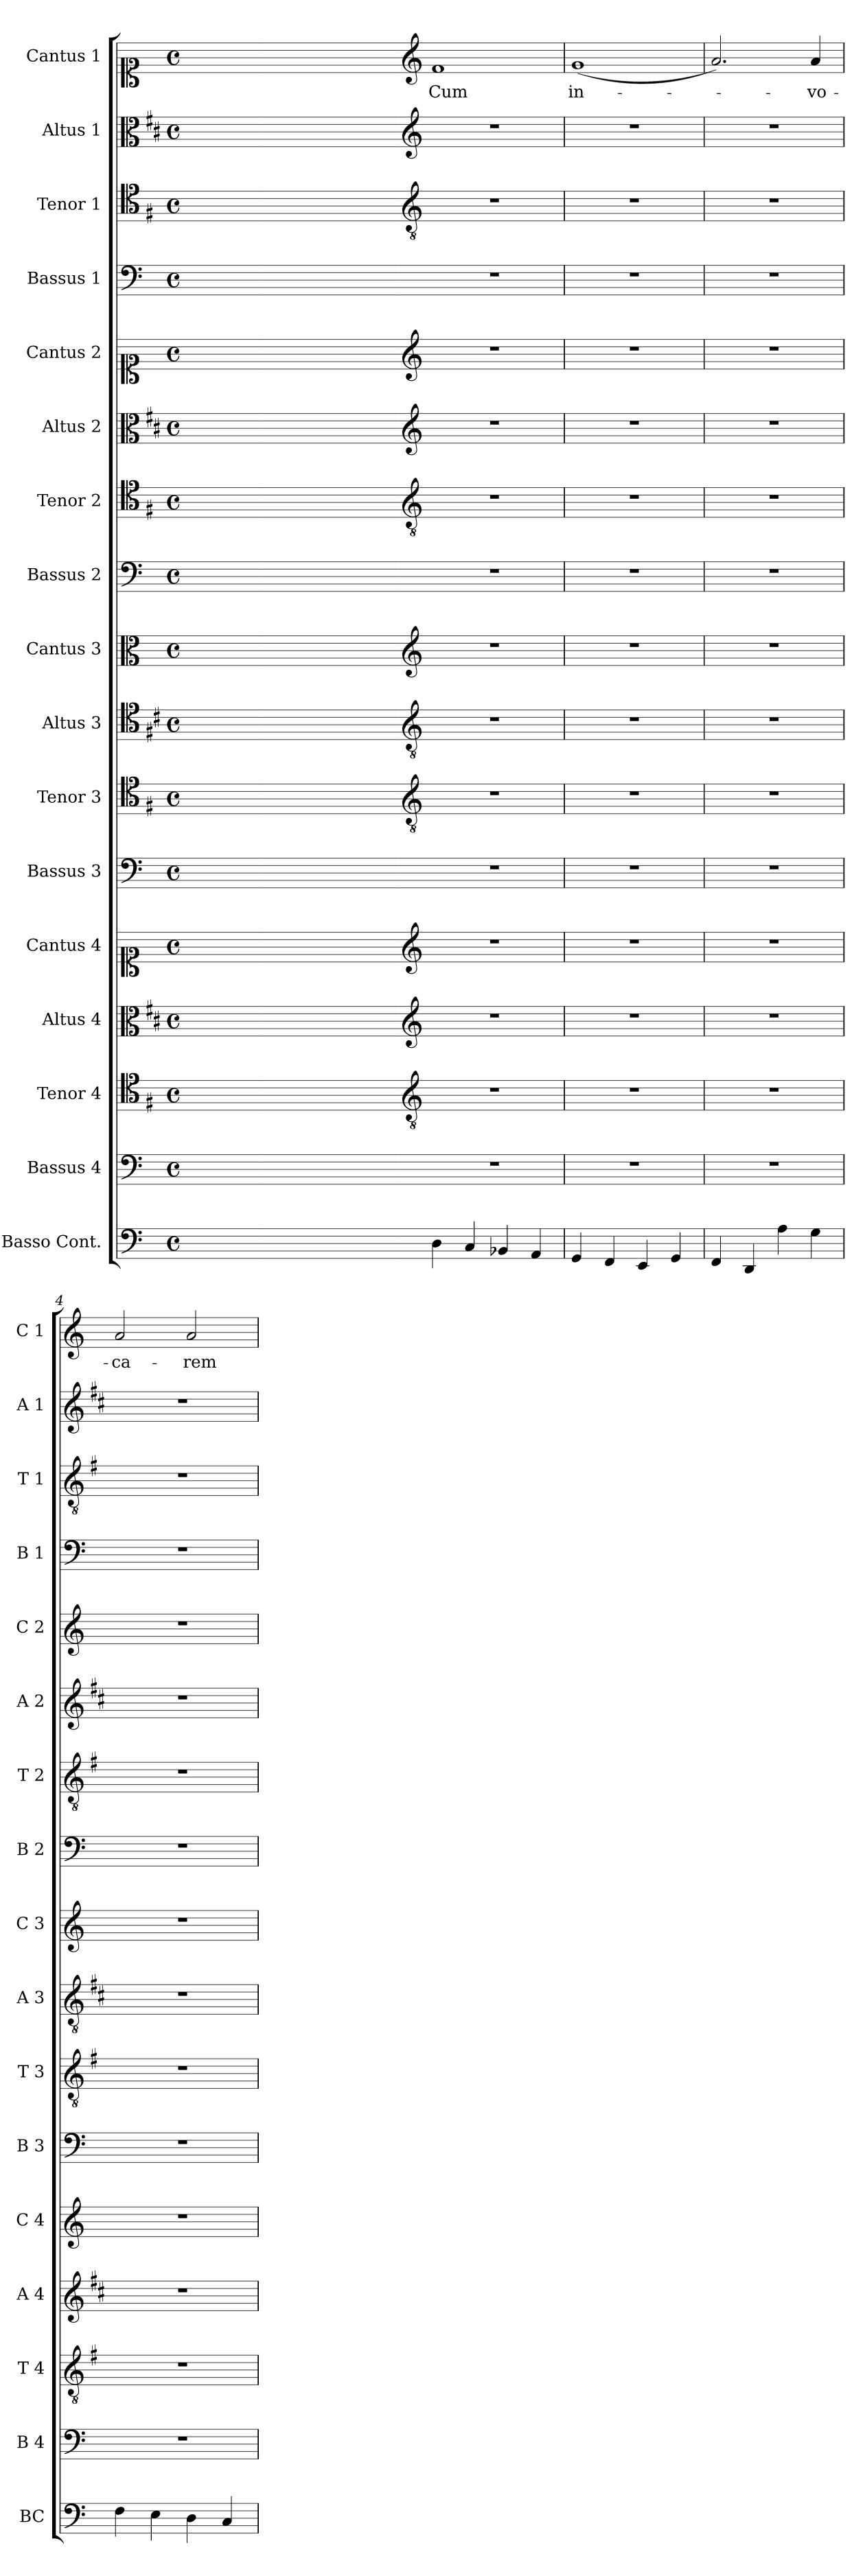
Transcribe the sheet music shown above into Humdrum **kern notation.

**kern	**kern	**kern	**kern	**kern	**kern	**kern	**kern	**kern	**kern	**kern	**kern	**kern	**kern	**kern	**kern	**kern	**text
*part17	*part16	*part15	*part14	*part13	*part12	*part11	*part10	*part9	*part8	*part7	*part6	*part5	*part4	*part3	*part2	*part1	*part1
*staff17	*staff16	*staff15	*staff14	*staff13	*staff12	*staff11	*staff10	*staff9	*staff8	*staff7	*staff6	*staff5	*staff4	*staff3	*staff2	*staff1	*staff1
*I"Basso Cont.	*I"Bassus 4	*I"Tenor 4	*I"Altus 4	*I"Cantus 4	*I"Bassus 3	*I"Tenor 3	*I"Altus 3	*I"Cantus 3	*I"Bassus 2	*I"Tenor 2	*I"Altus 2	*I"Cantus 2	*I"Bassus 1	*I"Tenor 1	*I"Altus 1	*I"Cantus 1	*
*I'BC	*I'B 4	*I'T 4	*I'A 4	*I'C 4	*I'B 3	*I'T 3	*I'A 3	*I'C 3	*I'B 2	*I'T 2	*I'A 2	*I'C 2	*I'B 1	*I'T 1	*I'A 1	*I'C 1	*
*clefF4	*clefF4	*clefC4	*clefC3	*clefC1	*clefF4	*clefC4	*clefC4	*clefC3	*clefF4	*clefC4	*clefC3	*clefC1	*clefF4	*clefC4	*clefC3	*clefC1	*
*	*	*ITrd4c7	*ITrd1c2	*	*	*ITrd4c7	*ITrd1c2	*	*	*ITrd4c7	*ITrd1c2	*	*	*ITrd4c7	*ITrd1c2	*	*
*k[]	*k[]	*k[]	*k[]	*k[]	*k[]	*k[]	*k[]	*k[]	*k[]	*k[]	*k[]	*k[]	*k[]	*k[]	*k[]	*k[]	*
*C:	*C:	*C:	*C:	*C:	*C:	*C:	*C:	*C:	*C:	*C:	*C:	*C:	*C:	*C:	*C:	*C:	*
*M4/4	*M4/4	*M4/4	*M4/4	*M4/4	*M4/4	*M4/4	*M4/4	*M4/4	*M4/4	*M4/4	*M4/4	*M4/4	*M4/4	*M4/4	*M4/4	*M4/4	*
*met(c)	*met(c)	*met(c)	*met(c)	*met(c)	*met(c)	*met(c)	*met(c)	*met(c)	*met(c)	*met(c)	*met(c)	*met(c)	*met(c)	*met(c)	*met(c)	*met(c)	*
=	=	=	=	=	=	=	=	=	=	=	=	=	=	=	=	=	=
1ryy	1ryy	1ryy	1ryy	1ryy	1ryy	1ryy	1ryy	1ryy	1ryy	1ryy	1ryy	1ryy	1ryy	1ryy	1ryy	1ryy	.
=1X-	=1X-	=1X-	=1X-	=1X-	=1X-	=1X-	=1X-	=1X-	=1X-	=1X-	=1X-	=1X-	=1X-	=1X-	=1X-	=1X-	=1X-
4ryy	4ryy	4ryy	4ryy	4ryy	4ryy	4ryy	4ryy	4ryy	4ryy	4ryy	4ryy	4ryy	4ryy	4ryy	4ryy	4ryy	.
4ryy	4ryy	4ryy	4ryy	4ryy	4ryy	4ryy	4ryy	4ryy	4ryy	4ryy	4ryy	4ryy	4ryy	4ryy	4ryy	4ryy	.
4ryy	4ryy	4ryy	4ryy	4ryy	4ryy	4ryy	4ryy	4ryy	4ryy	4ryy	4ryy	4ryy	4ryy	4ryy	4ryy	4ryy	.
4ryy	4ryy	4ryy	4ryy	4ryy	4ryy	4ryy	4ryy	4ryy	4ryy	4ryy	4ryy	4ryy	4ryy	4ryy	4ryy	4ryy	.
=1-	=1-	=1-	=1-	=1-	=1-	=1-	=1-	=1-	=1-	=1-	=1-	=1-	=1-	=1-	=1-	=1-	=1-
*	*	*clefGv2	*clefG2	*clefG2	*	*clefGv2	*clefGv2	*clefG2	*	*clefGv2	*clefG2	*clefG2	*	*clefGv2	*clefG2	*clefG2	*
!	!	!	!	!	!	!	!	!	!	!	!	!	!	!	!	!	!LO:LY:b
4D\	1r	1r	1r	1r	1r	1r	1r	1r	1r	1r	1r	1r	1r	1r	1r	1f	Cum
4C/	.	.	.	.	.	.	.	.	.	.	.	.	.	.	.	.	.
4BB-X/	.	.	.	.	.	.	.	.	.	.	.	.	.	.	.	.	.
4AA/	.	.	.	.	.	.	.	.	.	.	.	.	.	.	.	.	.
=2	=2	=2	=2	=2	=2	=2	=2	=2	=2	=2	=2	=2	=2	=2	=2	=2	=2
!	!	!	!	!	!	!	!	!	!	!	!	!	!	!	!	!	!LO:LY:b
4GG/	1r	1r	1r	1r	1r	1r	1r	1r	1r	1r	1r	1r	1r	1r	1r	(<1g	in-
4FF/	.	.	.	.	.	.	.	.	.	.	.	.	.	.	.	.	.
4EE/	.	.	.	.	.	.	.	.	.	.	.	.	.	.	.	.	.
4GG/	.	.	.	.	.	.	.	.	.	.	.	.	.	.	.	.	.
=3	=3	=3	=3	=3	=3	=3	=3	=3	=3	=3	=3	=3	=3	=3	=3	=3	=3
4FF/	1r	1r	1r	1r	1r	1r	1r	1r	1r	1r	1r	1r	1r	1r	1r	2.a/)	.
4DD/	.	.	.	.	.	.	.	.	.	.	.	.	.	.	.	.	.
4A\	.	.	.	.	.	.	.	.	.	.	.	.	.	.	.	.	.
!	!	!	!	!	!	!	!	!	!	!	!	!	!	!	!	!	!LO:LY:b
4G\	.	.	.	.	.	.	.	.	.	.	.	.	.	.	.	4a/	-vo-
=4	=4	=4	=4	=4	=4	=4	=4	=4	=4	=4	=4	=4	=4	=4	=4	=4	=4
!	!	!	!	!	!	!	!	!	!	!	!	!	!	!	!	!	!LO:LY:b
4F\	1r	1r	1r	1r	1r	1r	1r	1r	1r	1r	1r	1r	1r	1r	1r	2a/	-ca-
4E\	.	.	.	.	.	.	.	.	.	.	.	.	.	.	.	.	.
!	!	!	!	!	!	!	!	!	!	!	!	!	!	!	!	!	!LO:LY:b
4D\	.	.	.	.	.	.	.	.	.	.	.	.	.	.	.	2a/	-rem
4C/	.	.	.	.	.	.	.	.	.	.	.	.	.	.	.	.	.
=	=	=	=	=	=	=	=	=	=	=	=	=	=	=	=	=	=
*-	*-	*-	*-	*-	*-	*-	*-	*-	*-	*-	*-	*-	*-	*-	*-	*-	*-
